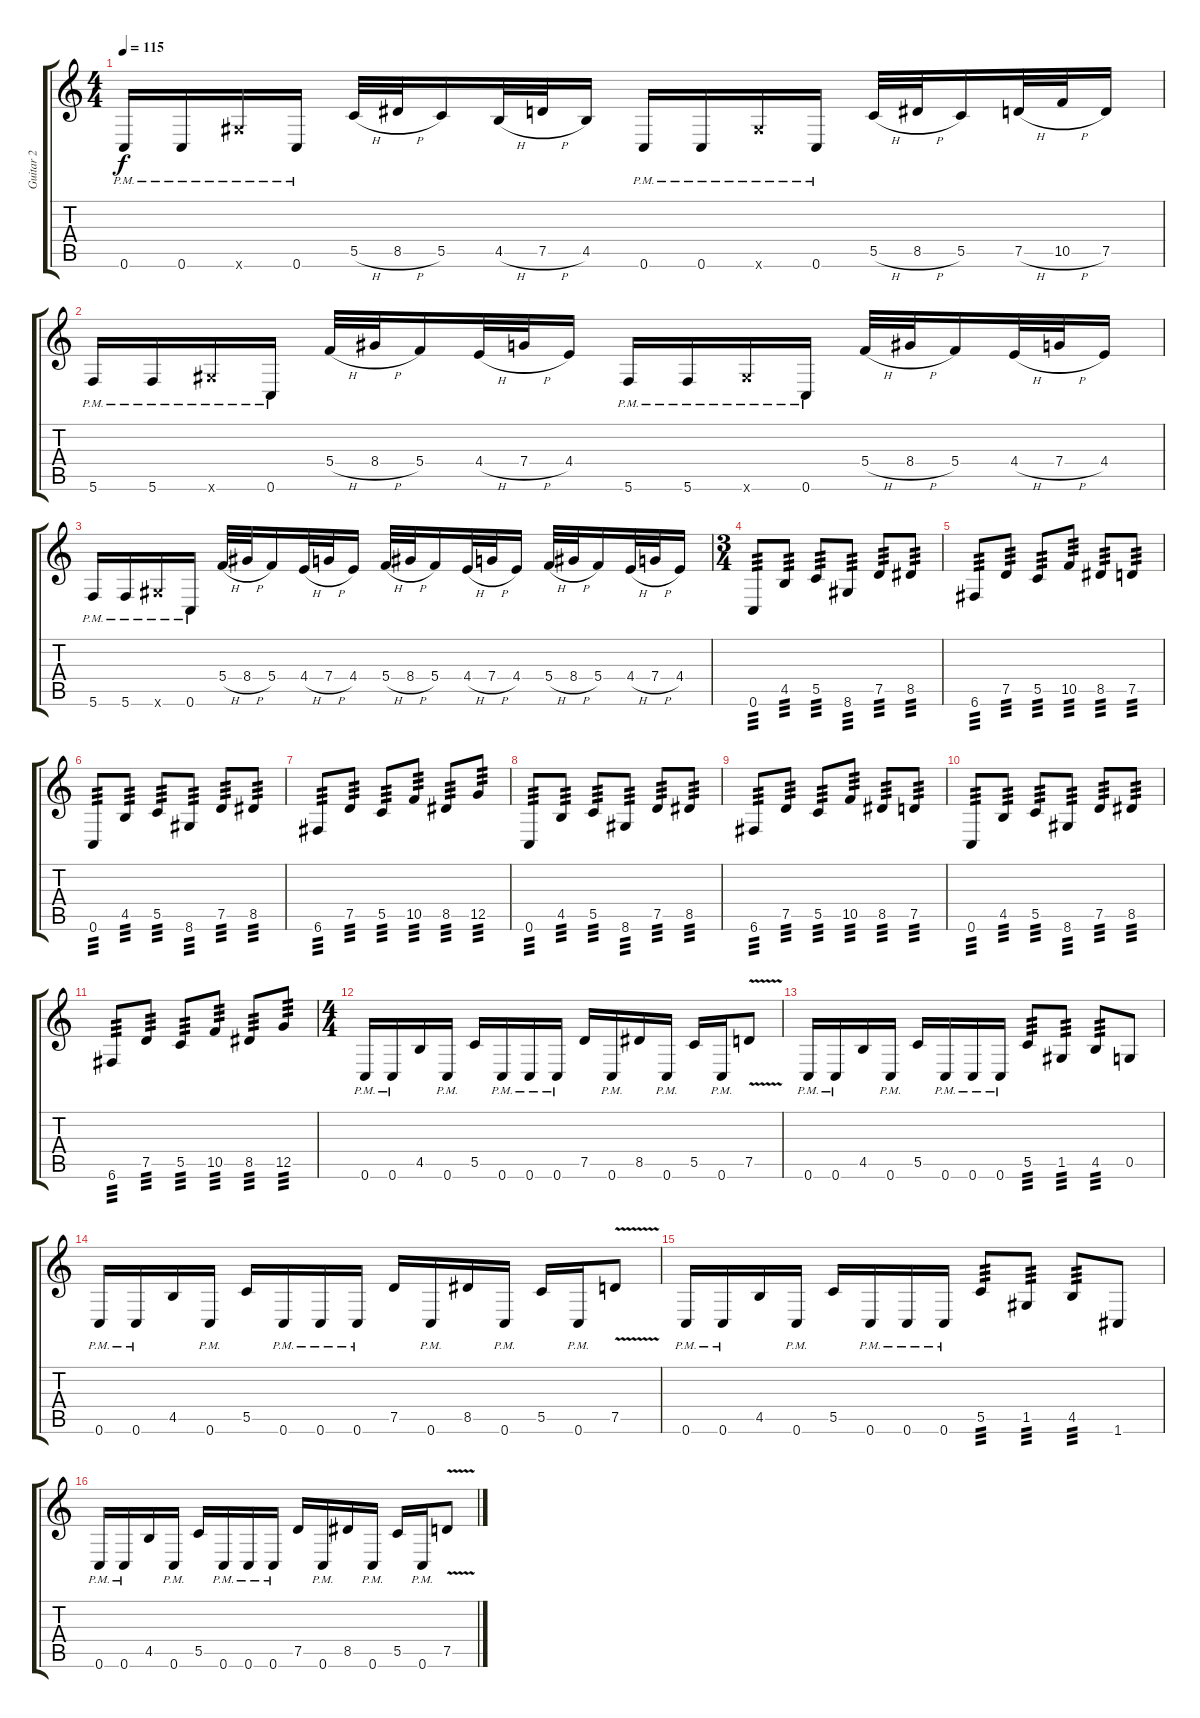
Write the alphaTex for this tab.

\track ("Guitar 2" "Guitar 2") {instrument distortionguitar}
\staff {score tabs}
\tuning (D4 A3 F3 C3 G2 C2) {hide}
\ts (4 4)
\tempo 115
\clef g2
\ks c
0.6{pm}.16{dy f} 0.6{pm}.16 8.6{pm x}.16 0.6{pm}.16 5.5{h}.32 8.5{h}.32 5.5.16 4.5{h}.32 7.5{h}.32 4.5.16 0.6{pm}.16 0.6{pm}.16 8.6{pm x}.16 0.6{pm}.16 5.5{h}.32 8.5{h}.32 5.5.16 7.5{h}.32 10.5{h}.32 7.5.16 |
5.6{pm}.16 5.6{pm}.16 8.6{pm x}.16 0.6{pm}.16 5.4{h}.32 8.4{h}.32 5.4.16 4.4{h}.32 7.4{h}.32 4.4.16 5.6{pm}.16 5.6{pm}.16 8.6{pm x}.16 0.6{pm}.16 5.4{h}.32 8.4{h}.32 5.4.16 4.4{h}.32 7.4{h}.32 4.4.16 |
5.6{pm}.16 5.6{pm}.16 8.6{pm x}.16 0.6{pm}.16 5.4{h}.32 8.4{h}.32 5.4.16 4.4{h}.32 7.4{h}.32 4.4.16 5.4{h}.32 8.4{h}.32 5.4.16 4.4{h}.32 7.4{h}.32 4.4.16 5.4{h}.32 8.4{h}.32 5.4.16 4.4{h}.32 7.4{h}.32 4.4.16 |
\ts (3 4)
0.6.8{tp 3} 4.5.8{tp 3} 5.5.8{tp 3} 8.6.8{tp 3} 7.5.8{tp 3} 8.5.8{tp 3} |
6.6.8{tp 3} 7.5.8{tp 3} 5.5.8{tp 3} 10.5.8{tp 3} 8.5.8{tp 3} 7.5.8{tp 3} |
0.6.8{tp 3} 4.5.8{tp 3} 5.5.8{tp 3} 8.6.8{tp 3} 7.5.8{tp 3} 8.5.8{tp 3} |
6.6.8{tp 3} 7.5.8{tp 3} 5.5.8{tp 3} 10.5.8{tp 3} 8.5.8{tp 3} 12.5.8{tp 3} |
0.6.8{tp 3} 4.5.8{tp 3} 5.5.8{tp 3} 8.6.8{tp 3} 7.5.8{tp 3} 8.5.8{tp 3} |
6.6.8{tp 3} 7.5.8{tp 3} 5.5.8{tp 3} 10.5.8{tp 3} 8.5.8{tp 3} 7.5.8{tp 3} |
0.6.8{tp 3} 4.5.8{tp 3} 5.5.8{tp 3} 8.6.8{tp 3} 7.5.8{tp 3} 8.5.8{tp 3} |
6.6.8{tp 3} 7.5.8{tp 3} 5.5.8{tp 3} 10.5.8{tp 3} 8.5.8{tp 3} 12.5.8{tp 3} |
\ts (4 4)
0.6{pm}.16 0.6{pm}.16 4.5.16 0.6{pm}.16 5.5.16 0.6{pm}.16 0.6{pm}.16 0.6{pm}.16 7.5.16 0.6{pm}.16 8.5.16 0.6{pm}.16 5.5.16 0.6{pm}.16 7.5{v}.8 |
0.6{pm}.16 0.6{pm}.16 4.5.16 0.6{pm}.16 5.5.16 0.6{pm}.16 0.6{pm}.16 0.6{pm}.16 5.5.8{tp 3} 1.5.8{tp 3} 4.5.8{tp 3} 0.5.8 |
0.6{pm}.16 0.6{pm}.16 4.5.16 0.6{pm}.16 5.5.16 0.6{pm}.16 0.6{pm}.16 0.6{pm}.16 7.5.16 0.6{pm}.16 8.5.16 0.6{pm}.16 5.5.16 0.6{pm}.16 7.5{v}.8 |
0.6{pm}.16 0.6{pm}.16 4.5.16 0.6{pm}.16 5.5.16 0.6{pm}.16 0.6{pm}.16 0.6{pm}.16 5.5.8{tp 3} 1.5.8{tp 3} 4.5.8{tp 3} 1.6.8 |
0.6{pm}.16 0.6{pm}.16 4.5.16 0.6{pm}.16 5.5.16 0.6{pm}.16 0.6{pm}.16 0.6{pm}.16 7.5.16 0.6{pm}.16 8.5.16 0.6{pm}.16 5.5.16 0.6{pm}.16 7.5{v}.8
